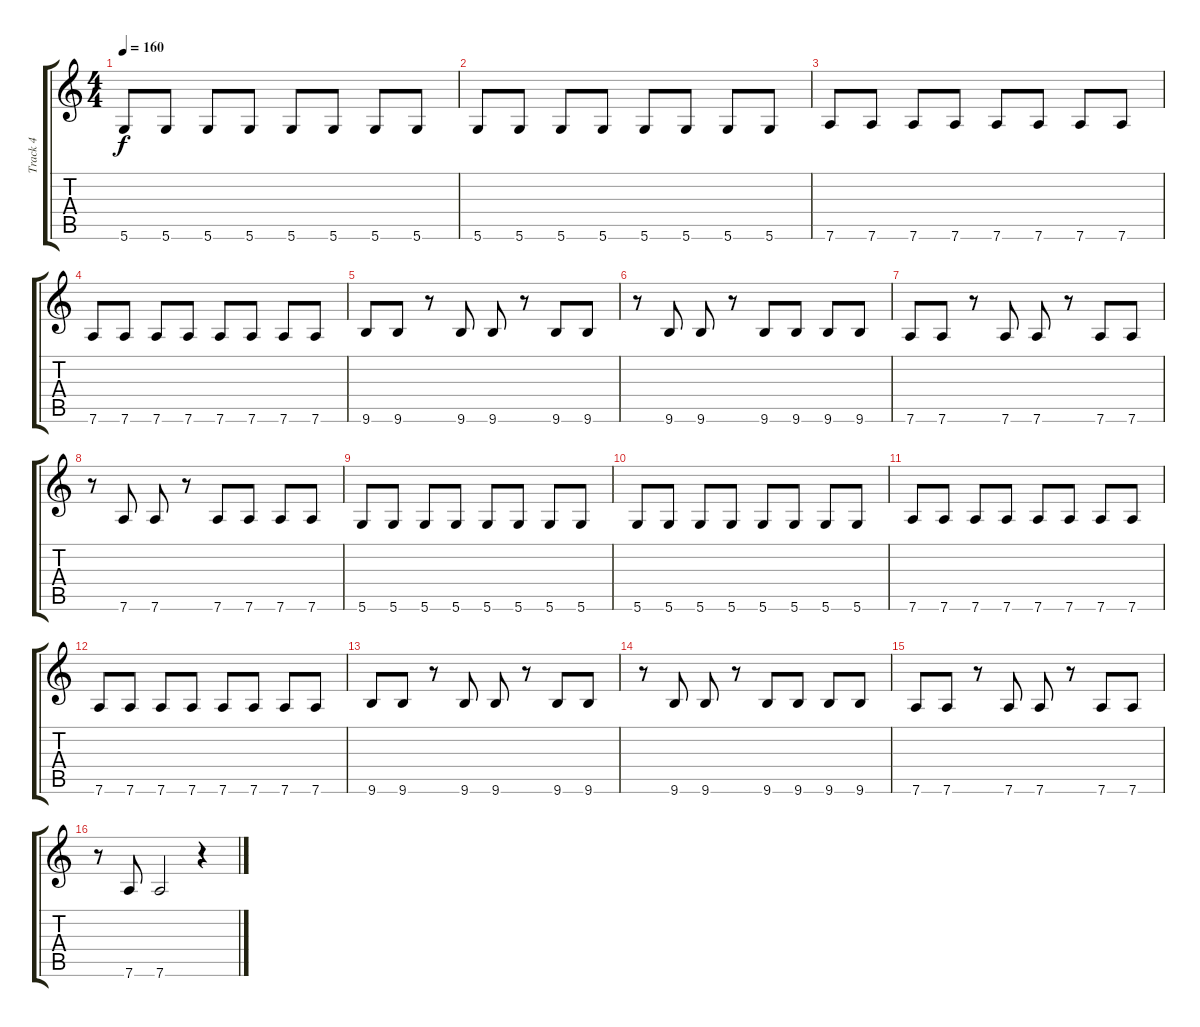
\track ("Track 4" "Track 4") {instrument electricbassfinger}
\staff {score tabs}
\tuning (E4 B3 G3 D3 A2 D2) {hide}
\ts (4 4)
\tempo 160
\clef g2
\ks c
5.6.8{dy f} 5.6.8 5.6.8 5.6.8 5.6.8 5.6.8 5.6.8 5.6.8 |
5.6.8 5.6.8 5.6.8 5.6.8 5.6.8 5.6.8 5.6.8 5.6.8 |
7.6.8 7.6.8 7.6.8 7.6.8 7.6.8 7.6.8 7.6.8 7.6.8 |
7.6.8 7.6.8 7.6.8 7.6.8 7.6.8 7.6.8 7.6.8 7.6.8 |
9.6.8 9.6.8 r.8 9.6.8 9.6.8 r.8 9.6.8 9.6.8 |
r.8 9.6.8 9.6.8 r.8 9.6.8 9.6.8 9.6.8 9.6.8 |
7.6.8 7.6.8 r.8 7.6.8 7.6.8 r.8 7.6.8 7.6.8 |
r.8 7.6.8 7.6.8 r.8 7.6.8 7.6.8 7.6.8 7.6.8 |
5.6.8 5.6.8 5.6.8 5.6.8 5.6.8 5.6.8 5.6.8 5.6.8 |
5.6.8 5.6.8 5.6.8 5.6.8 5.6.8 5.6.8 5.6.8 5.6.8 |
7.6.8 7.6.8 7.6.8 7.6.8 7.6.8 7.6.8 7.6.8 7.6.8 |
7.6.8 7.6.8 7.6.8 7.6.8 7.6.8 7.6.8 7.6.8 7.6.8 |
9.6.8 9.6.8 r.8 9.6.8 9.6.8 r.8 9.6.8 9.6.8 |
r.8 9.6.8 9.6.8 r.8 9.6.8 9.6.8 9.6.8 9.6.8 |
7.6.8 7.6.8 r.8 7.6.8 7.6.8 r.8 7.6.8 7.6.8 |
r.8 7.6.8 7.6.2 r.4
